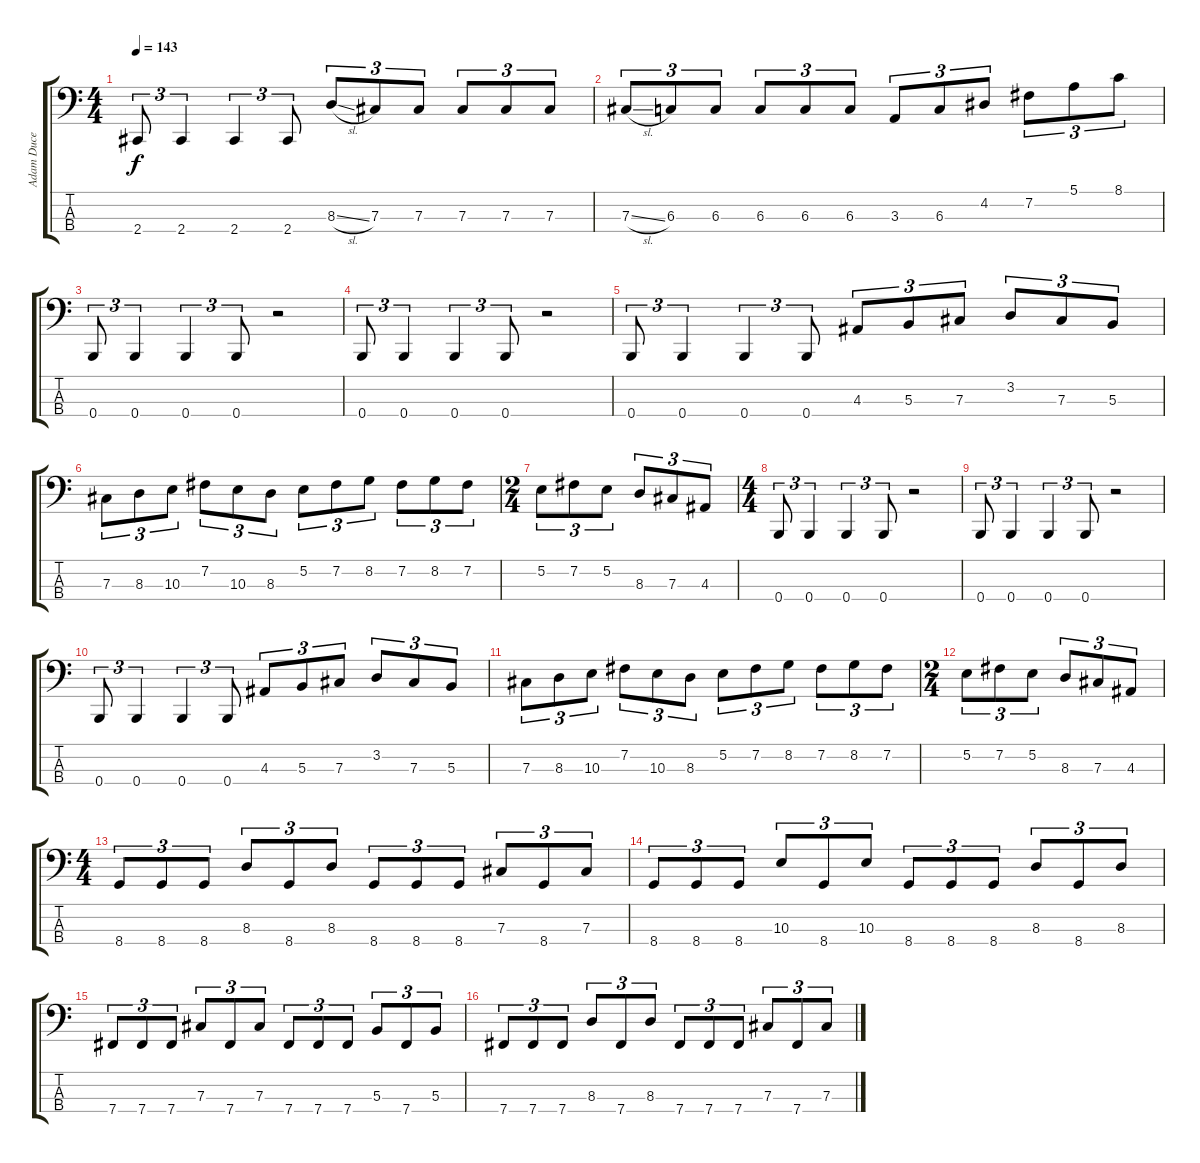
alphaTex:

\track ("Adam Duce" "Adam Duce") {instrument electricbassfinger}
\staff {score tabs}
\tuning (E2 B1 Gb1 B0) {hide}
\ts (4 4)
\tempo 143
\clef f4
\ks c
2.4.8{tu (3 2) dy f} 2.4.4{tu (3 2)} 2.4.4{tu (3 2)} 2.4.8{tu (3 2)} 8.3{sl}.8{tu (3 2)} 7.3.8{tu (3 2)} 7.3.8{tu (3 2)} 7.3.8{tu (3 2)} 7.3.8{tu (3 2)} 7.3.8{tu (3 2)} |
7.3{sl}.8{tu (3 2)} 6.3.8{tu (3 2)} 6.3.8{tu (3 2)} 6.3.8{tu (3 2)} 6.3.8{tu (3 2)} 6.3.8{tu (3 2)} 3.3.8{tu (3 2)} 6.3.8{tu (3 2)} 4.2.8{tu (3 2)} 7.2.8{tu (3 2)} 5.1.8{tu (3 2)} 8.1.8{tu (3 2)} |
0.4.8{tu (3 2)} 0.4.4{tu (3 2)} 0.4.4{tu (3 2)} 0.4.8{tu (3 2)} r.2 |
0.4.8{tu (3 2)} 0.4.4{tu (3 2)} 0.4.4{tu (3 2)} 0.4.8{tu (3 2)} r.2 |
0.4.8{tu (3 2)} 0.4.4{tu (3 2)} 0.4.4{tu (3 2)} 0.4.8{tu (3 2)} 4.3.8{tu (3 2)} 5.3.8{tu (3 2)} 7.3.8{tu (3 2)} 3.2.8{tu (3 2)} 7.3.8{tu (3 2)} 5.3.8{tu (3 2)} |
7.3.8{tu (3 2)} 8.3.8{tu (3 2)} 10.3.8{tu (3 2)} 7.2.8{tu (3 2)} 10.3.8{tu (3 2)} 8.3.8{tu (3 2)} 5.2.8{tu (3 2)} 7.2.8{tu (3 2)} 8.2.8{tu (3 2)} 7.2.8{tu (3 2)} 8.2.8{tu (3 2)} 7.2.8{tu (3 2)} |
\ts (2 4)
5.2.8{tu (3 2)} 7.2.8{tu (3 2)} 5.2.8{tu (3 2)} 8.3.8{tu (3 2)} 7.3.8{tu (3 2)} 4.3.8{tu (3 2)} |
\ts (4 4)
0.4.8{tu (3 2)} 0.4.4{tu (3 2)} 0.4.4{tu (3 2)} 0.4.8{tu (3 2)} r.2 |
0.4.8{tu (3 2)} 0.4.4{tu (3 2)} 0.4.4{tu (3 2)} 0.4.8{tu (3 2)} r.2 |
0.4.8{tu (3 2)} 0.4.4{tu (3 2)} 0.4.4{tu (3 2)} 0.4.8{tu (3 2)} 4.3.8{tu (3 2)} 5.3.8{tu (3 2)} 7.3.8{tu (3 2)} 3.2.8{tu (3 2)} 7.3.8{tu (3 2)} 5.3.8{tu (3 2)} |
7.3.8{tu (3 2)} 8.3.8{tu (3 2)} 10.3.8{tu (3 2)} 7.2.8{tu (3 2)} 10.3.8{tu (3 2)} 8.3.8{tu (3 2)} 5.2.8{tu (3 2)} 7.2.8{tu (3 2)} 8.2.8{tu (3 2)} 7.2.8{tu (3 2)} 8.2.8{tu (3 2)} 7.2.8{tu (3 2)} |
\ts (2 4)
5.2.8{tu (3 2)} 7.2.8{tu (3 2)} 5.2.8{tu (3 2)} 8.3.8{tu (3 2)} 7.3.8{tu (3 2)} 4.3.8{tu (3 2)} |
\ts (4 4)
8.4.8{tu (3 2)} 8.4.8{tu (3 2)} 8.4.8{tu (3 2)} 8.3.8{tu (3 2)} 8.4.8{tu (3 2)} 8.3.8{tu (3 2)} 8.4.8{tu (3 2)} 8.4.8{tu (3 2)} 8.4.8{tu (3 2)} 7.3.8{tu (3 2)} 8.4.8{tu (3 2)} 7.3.8{tu (3 2)} |
8.4.8{tu (3 2)} 8.4.8{tu (3 2)} 8.4.8{tu (3 2)} 10.3.8{tu (3 2)} 8.4.8{tu (3 2)} 10.3.8{tu (3 2)} 8.4.8{tu (3 2)} 8.4.8{tu (3 2)} 8.4.8{tu (3 2)} 8.3.8{tu (3 2)} 8.4.8{tu (3 2)} 8.3.8{tu (3 2)} |
7.4.8{tu (3 2)} 7.4.8{tu (3 2)} 7.4.8{tu (3 2)} 7.3.8{tu (3 2)} 7.4.8{tu (3 2)} 7.3.8{tu (3 2)} 7.4.8{tu (3 2)} 7.4.8{tu (3 2)} 7.4.8{tu (3 2)} 5.3.8{tu (3 2)} 7.4.8{tu (3 2)} 5.3.8{tu (3 2)} |
7.4.8{tu (3 2)} 7.4.8{tu (3 2)} 7.4.8{tu (3 2)} 8.3.8{tu (3 2)} 7.4.8{tu (3 2)} 8.3.8{tu (3 2)} 7.4.8{tu (3 2)} 7.4.8{tu (3 2)} 7.4.8{tu (3 2)} 7.3.8{tu (3 2)} 7.4.8{tu (3 2)} 7.3.8{tu (3 2)}
